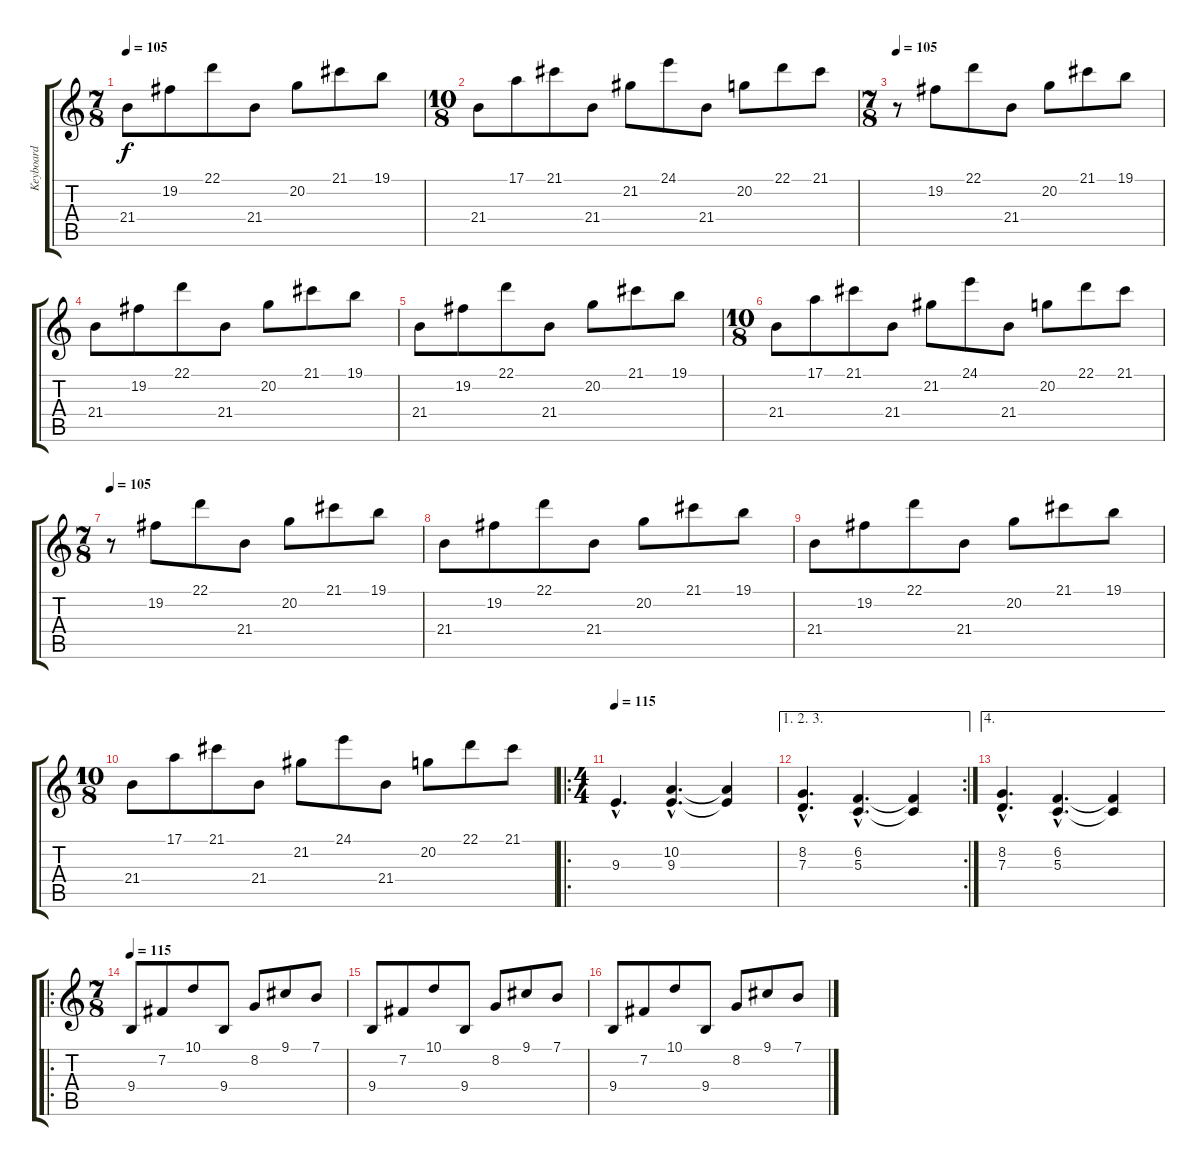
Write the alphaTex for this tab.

\track ("Keyboard" "Keyboard") {instrument fx7echoes}
\staff {score tabs}
\tuning (E4 B3 G3 D3 A2 E2) {hide}
\ts (7 8)
\tempo 105
\clef g2
\ks c
21.4.8{dy f} 19.2.8 22.1.8 21.4.8 20.2.8 21.1.8 19.1.8 |
\ts (10 8)
21.4.8 17.1.8 21.1.8 21.4.8 21.2.8 24.1.8 21.4.8 20.2.8 22.1.8 21.1.8 |
\ts (7 8)
\tempo 105
r.8{volume 13 instrument electricgrandpiano} 19.2.8 22.1.8 21.4.8 20.2.8 21.1.8 19.1.8 |
21.4.8 19.2.8 22.1.8 21.4.8 20.2.8 21.1.8 19.1.8 |
21.4.8 19.2.8 22.1.8 21.4.8 20.2.8 21.1.8 19.1.8 |
\ts (10 8)
21.4.8 17.1.8 21.1.8 21.4.8 21.2.8 24.1.8 21.4.8 20.2.8 22.1.8 21.1.8 |
\ts (7 8)
\tempo 105
r.8{volume 13 instrument electricgrandpiano} 19.2.8 22.1.8 21.4.8 20.2.8 21.1.8 19.1.8 |
21.4.8 19.2.8 22.1.8 21.4.8 20.2.8 21.1.8 19.1.8 |
21.4.8 19.2.8 22.1.8 21.4.8 20.2.8 21.1.8 19.1.8 |
\ts (10 8)
21.4.8 17.1.8 21.1.8 21.4.8 21.2.8 24.1.8 21.4.8 20.2.8 22.1.8 21.1.8 |
\ro
\ts (4 4)
\tempo 115
9.3{hac}.4{d instrument electricgrandpiano} (10.2{hac} 9.3{hac}).4{d} (10.2{t} 9.3{t}).4 |
\ae (1 2 3)
\rc 2
(8.2{hac} 7.3{hac}).4{d} (6.2{hac} 5.3{hac}).4{d} (6.2{t} 5.3{t}).4 |
\ae 4
(8.2{hac} 7.3{hac}).4{d} (6.2{hac} 5.3{hac}).4{d} (6.2{t} 5.3{t}).4 |
\ro
\ts (7 8)
\tempo 115
9.4.8{instrument electricgrandpiano} 7.2.8 10.1.8 9.4.8 8.2.8 9.1.8 7.1.8 |
9.4.8 7.2.8 10.1.8 9.4.8 8.2.8 9.1.8 7.1.8 |
9.4.8 7.2.8 10.1.8 9.4.8 8.2.8 9.1.8 7.1.8
